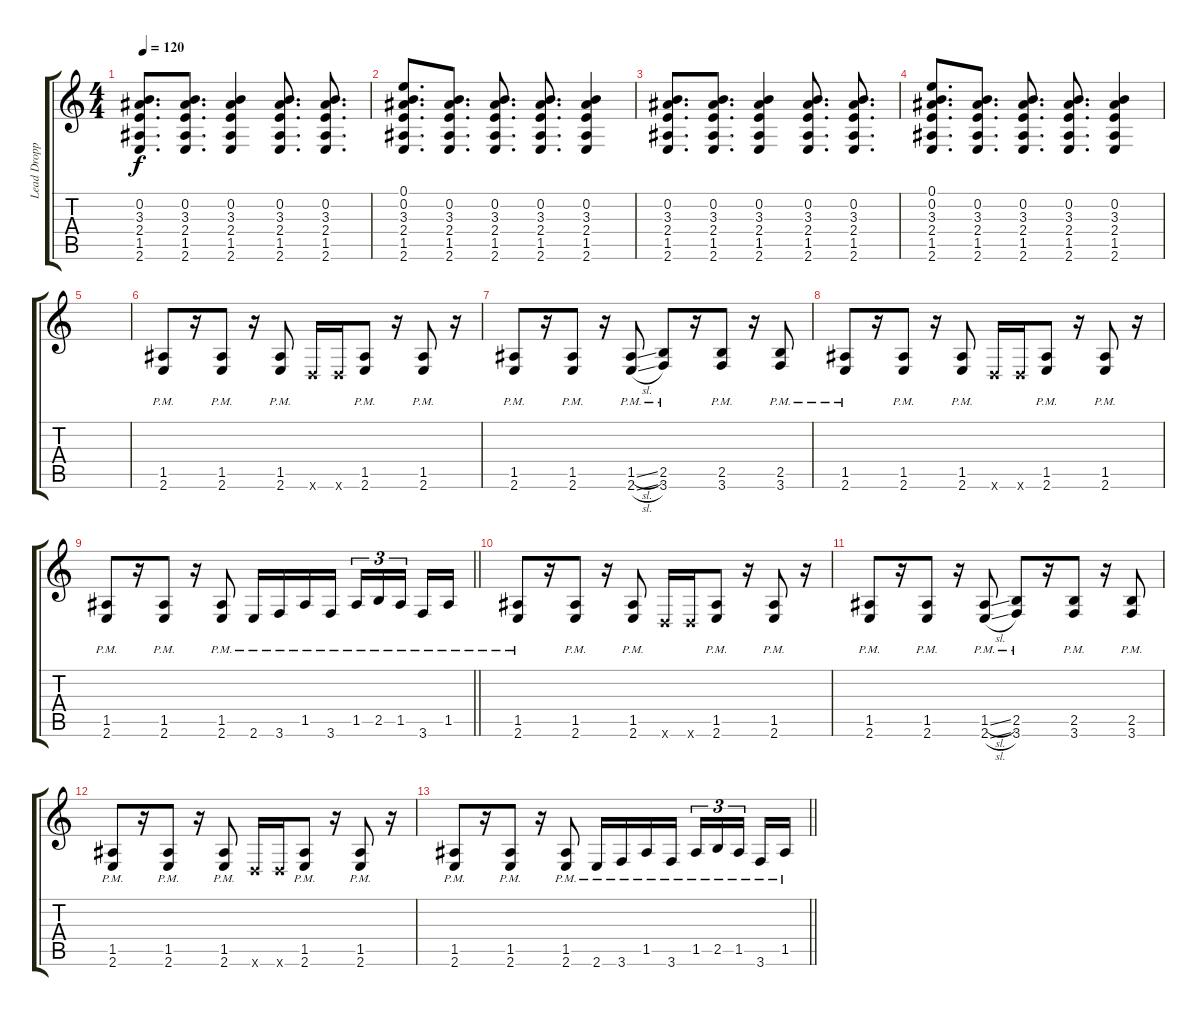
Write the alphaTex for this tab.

\track ("Lead Dropped D " "Lead Dropp") {instrument distortionguitar}
\staff {score tabs}
\tuning (E4 B3 G3 D3 A2 D2) {hide}
\ts (4 4)
\tempo 120
\clef g2
\ks c
(0.2 3.3 2.4 1.5 2.6).8{d dy f} (0.2 3.3 2.4 1.5 2.6).8{d} (0.2 3.3 2.4 1.5 2.6).4 (0.2 3.3 2.4 1.5 2.6).8{d} (0.2 3.3 2.4 1.5 2.6).8{d} |
(0.1 0.2 3.3 2.4 1.5 2.6).8{d} (0.2 3.3 2.4 1.5 2.6).8{d} (0.2 3.3 2.4 1.5 2.6).8{d} (0.2 3.3 2.4 1.5 2.6).8{d} (0.2 3.3 2.4 1.5 2.6).4 |
(0.2 3.3 2.4 1.5 2.6).8{d} (0.2 3.3 2.4 1.5 2.6).8{d} (0.2 3.3 2.4 1.5 2.6).4 (0.2 3.3 2.4 1.5 2.6).8{d} (0.2 3.3 2.4 1.5 2.6).8{d} |
(0.1 0.2 3.3 2.4 1.5 2.6).8{d} (0.2 3.3 2.4 1.5 2.6).8{d} (0.2 3.3 2.4 1.5 2.6).8{d} (0.2 3.3 2.4 1.5 2.6).8{d} (0.2 3.3 2.4 1.5 2.6).4 |
|
(1.5{pm} 2.6{pm}).8 r.16 (1.5{pm} 2.6{pm}).8 r.16 (1.5{pm} 2.6{pm}).8 0.6{x}.16 0.6{x}.16 (1.5{pm} 2.6{pm}).8 r.16 (1.5{pm} 2.6{pm}).8 r.16 |
(1.5{pm} 2.6{pm}).8 r.16 (1.5{pm} 2.6{pm}).8 r.16 (1.5{sl pm} 2.6{sl pm}).8 (2.5{pm} 3.6{pm}).8 r.16 (2.5{pm} 3.6{pm}).8 r.16 (2.5{pm} 3.6{pm}).8 |
(1.5{pm} 2.6{pm}).8 r.16 (1.5{pm} 2.6{pm}).8 r.16 (1.5{pm} 2.6{pm}).8 0.6{x}.16 0.6{x}.16 (1.5{pm} 2.6{pm}).8 r.16 (1.5{pm} 2.6{pm}).8 r.16 |
\barLineRight lightlight
(1.5{pm} 2.6{pm}).8 r.16 (1.5{pm} 2.6{pm}).8 r.16 (1.5{pm} 2.6{pm}).8 2.6{pm}.16 3.6{pm}.16 1.5{pm}.16 3.6{pm}.16 1.5{pm}.16{tu (3 2)} 2.5{pm}.16{tu (3 2)} 1.5{pm}.16{tu (3 2) beam splitsecondary} 3.6{pm}.16 1.5{pm}.16 |
(1.5{pm} 2.6{pm}).8 r.16 (1.5{pm} 2.6{pm}).8 r.16 (1.5{pm} 2.6{pm}).8 0.6{x}.16 0.6{x}.16 (1.5{pm} 2.6{pm}).8 r.16 (1.5{pm} 2.6{pm}).8 r.16 |
(1.5{pm} 2.6{pm}).8 r.16 (1.5{pm} 2.6{pm}).8 r.16 (1.5{sl pm} 2.6{sl pm}).8 (2.5{pm} 3.6{pm}).8 r.16 (2.5{pm} 3.6{pm}).8 r.16 (2.5{pm} 3.6{pm}).8 |
(1.5{pm} 2.6{pm}).8 r.16 (1.5{pm} 2.6{pm}).8 r.16 (1.5{pm} 2.6{pm}).8 0.6{x}.16 0.6{x}.16 (1.5{pm} 2.6{pm}).8 r.16 (1.5{pm} 2.6{pm}).8 r.16 |
\barLineRight lightlight
(1.5{pm} 2.6{pm}).8 r.16 (1.5{pm} 2.6{pm}).8 r.16 (1.5{pm} 2.6{pm}).8 2.6{pm}.16 3.6{pm}.16 1.5{pm}.16 3.6{pm}.16 1.5{pm}.16{tu (3 2)} 2.5{pm}.16{tu (3 2)} 1.5{pm}.16{tu (3 2) beam splitsecondary} 3.6{pm}.16 1.5{pm}.16
